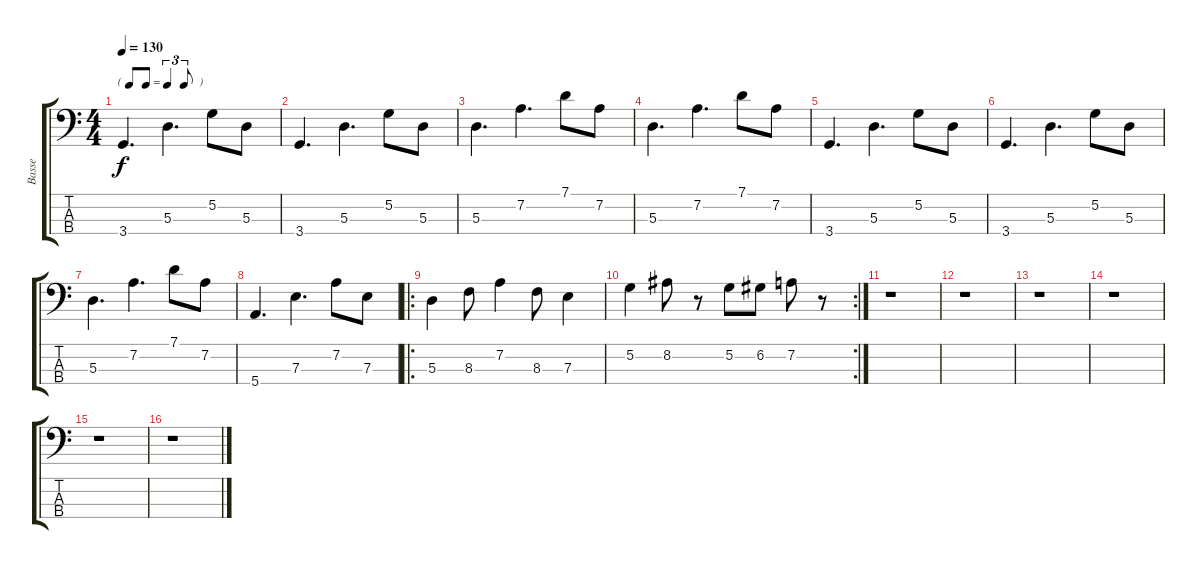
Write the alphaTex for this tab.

\track ("Basse" "Basse") {instrument electricbassfinger}
\staff {score tabs}
\tuning (G2 D2 A1 E1) {hide}
\ts (4 4)
\tf triplet8th
\tempo 130
\clef f4
\ks c
3.4.4{d dy f} 5.3.4{d} 5.2.8 5.3.8 |
3.4.4{d} 5.3.4{d} 5.2.8 5.3.8 |
5.3.4{d} 7.2.4{d} 7.1.8 7.2.8 |
5.3.4{d} 7.2.4{d} 7.1.8 7.2.8 |
3.4.4{d} 5.3.4{d} 5.2.8 5.3.8 |
3.4.4{d} 5.3.4{d} 5.2.8 5.3.8 |
5.3.4{d} 7.2.4{d} 7.1.8 7.2.8 |
5.4.4{d} 7.3.4{d} 7.2.8 7.3.8 |
\ro
5.3.4 8.3.8 7.2.4 8.3.8 7.3.4 |
\rc 2
5.2.4 8.2.8 r.8 5.2.8 6.2.8 7.2.8 r.8 |
r.1 |
r.1 |
r.1 |
r.1 |
r.1 |
r.1
